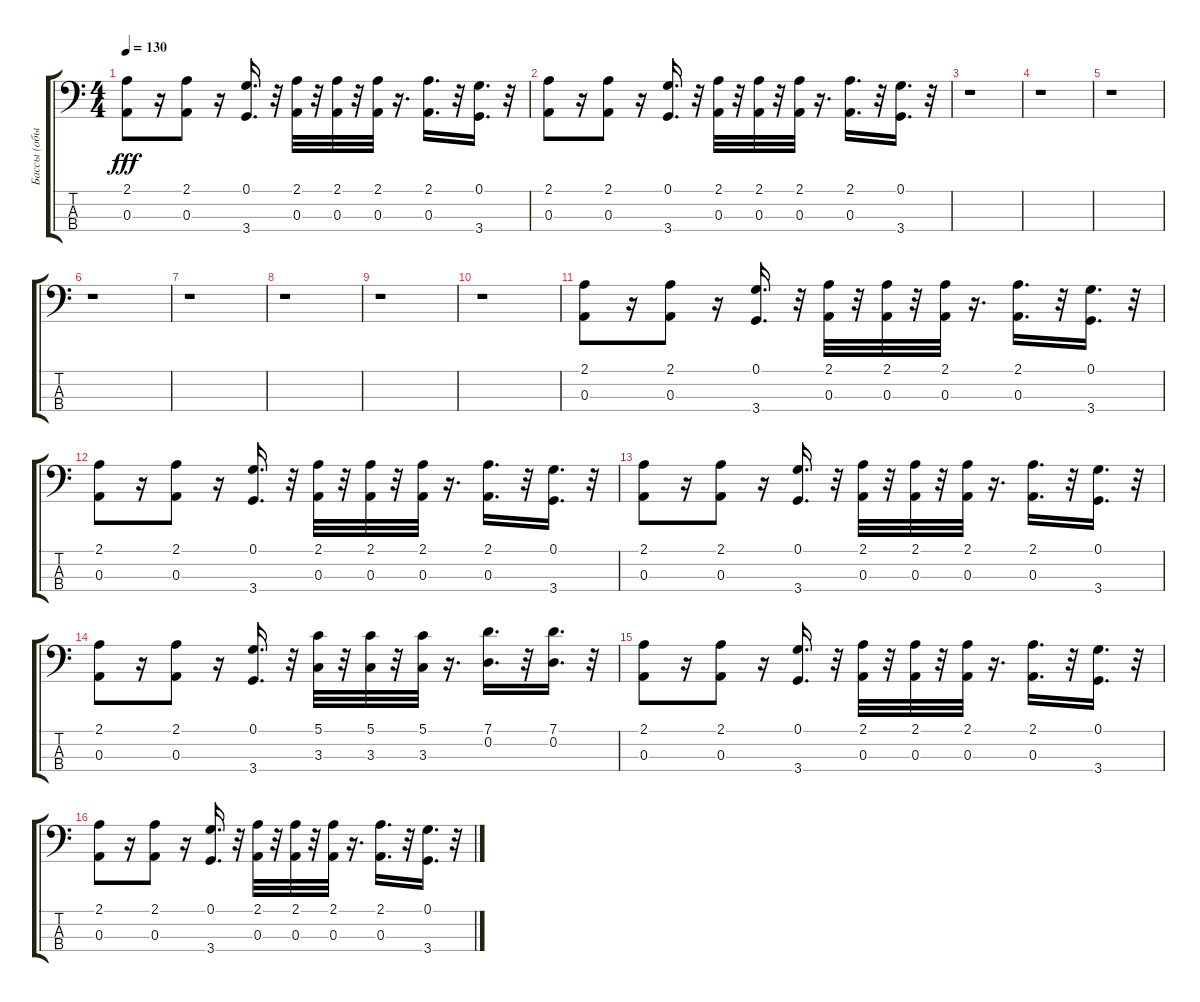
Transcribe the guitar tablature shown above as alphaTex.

\track ("Бассы (обычные)" "Бассы (обы") {instrument fretlessbass}
\staff {score tabs}
\tuning (G2 D2 A1 E1) {hide}
\ts (4 4)
\tempo 130
\clef f4
\ks c
(2.1 0.3).8{dy fff} r.16 (2.1 0.3).8 r.16 (0.1 3.4).16{d} r.32 (2.1 0.3).32 r.32 (2.1 0.3).32 r.32 (2.1 0.3).32 r.16{d} (2.1 0.3).16{d} r.32 (0.1 3.4).16{d} r.32 |
(2.1 0.3).8 r.16 (2.1 0.3).8 r.16 (0.1 3.4).16{d} r.32 (2.1 0.3).32 r.32 (2.1 0.3).32 r.32 (2.1 0.3).32 r.16{d} (2.1 0.3).16{d} r.32 (0.1 3.4).16{d} r.32 |
r.1 |
r.1 |
r.1 |
r.1 |
r.1 |
r.1 |
r.1 |
r.1 |
(2.1 0.3).8 r.16 (2.1 0.3).8 r.16 (0.1 3.4).16{d} r.32 (2.1 0.3).32 r.32 (2.1 0.3).32 r.32 (2.1 0.3).32 r.16{d} (2.1 0.3).16{d} r.32 (0.1 3.4).16{d} r.32 |
(2.1 0.3).8 r.16 (2.1 0.3).8 r.16 (0.1 3.4).16{d} r.32 (2.1 0.3).32 r.32 (2.1 0.3).32 r.32 (2.1 0.3).32 r.16{d} (2.1 0.3).16{d} r.32 (0.1 3.4).16{d} r.32 |
(2.1 0.3).8 r.16 (2.1 0.3).8 r.16 (0.1 3.4).16{d} r.32 (2.1 0.3).32 r.32 (2.1 0.3).32 r.32 (2.1 0.3).32 r.16{d} (2.1 0.3).16{d} r.32 (0.1 3.4).16{d} r.32 |
(2.1 0.3).8 r.16 (2.1 0.3).8 r.16 (0.1 3.4).16{d} r.32 (5.1 3.3).32 r.32 (5.1 3.3).32 r.32 (5.1 3.3).32 r.16{d} (7.1 0.2).16{d} r.32 (7.1 0.2).16{d} r.32 |
(2.1 0.3).8 r.16 (2.1 0.3).8 r.16 (0.1 3.4).16{d} r.32 (2.1 0.3).32 r.32 (2.1 0.3).32 r.32 (2.1 0.3).32 r.16{d} (2.1 0.3).16{d} r.32 (0.1 3.4).16{d} r.32 |
(2.1 0.3).8 r.16 (2.1 0.3).8 r.16 (0.1 3.4).16{d} r.32 (2.1 0.3).32 r.32 (2.1 0.3).32 r.32 (2.1 0.3).32 r.16{d} (2.1 0.3).16{d} r.32 (0.1 3.4).16{d} r.32
